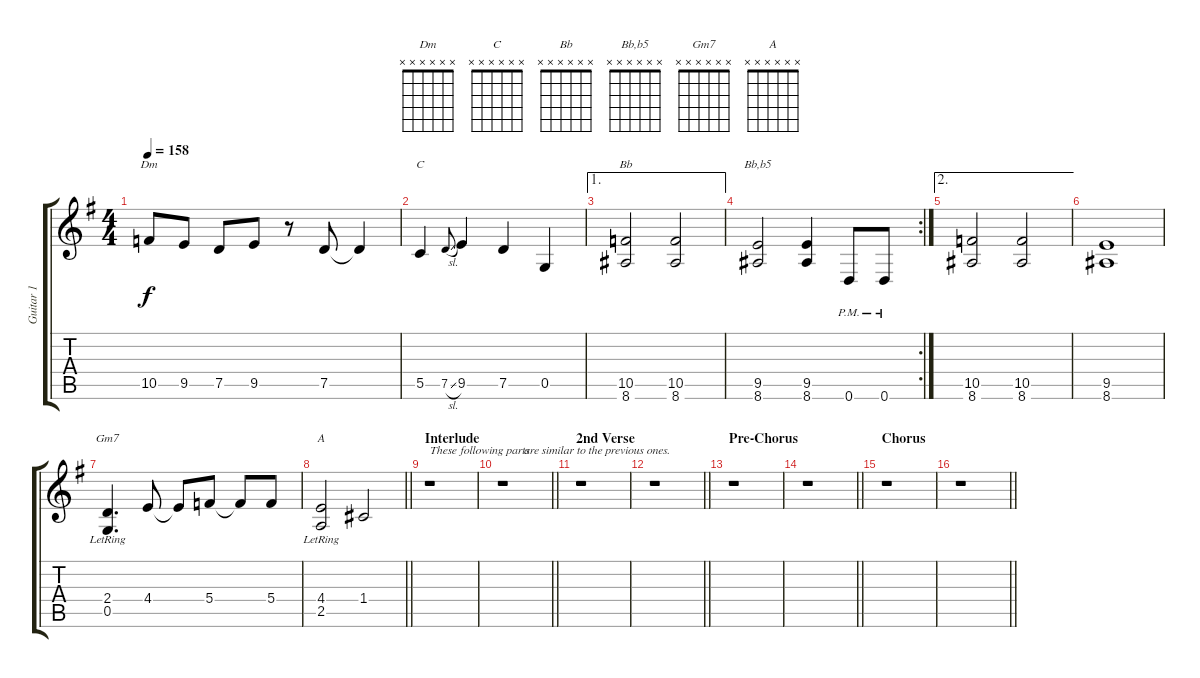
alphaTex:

\track ("Guitar 1" "Guitar 1") {instrument electricguitarclean}
\staff {score tabs}
\tuning (D4 A3 F3 C3 G2 D2) {hide}
\chord ("Dm" x x x x x x)
\chord ("C" x x x x x x)
\chord ("Bb" x x x x x x)
\chord ("Bb,b5" x x x x x x)
\chord ("Gm7" x x x x x x)
\chord ("A" x x x x x x)
\ts (4 4)
\tempo 158
\clef g2
\ks eminor
10.5.8{ch "Dm" dy f} 9.5.8 7.5.8 9.5.8 r.8 7.5.8 7.5{t}.4 |
5.5.4{ch "C"} 7.5{sl}.8{gr onbeat} 9.5.4 7.5.4 0.5.4 |
\ae 1
(10.5 8.6).2{ch "Bb"} (10.5 8.6).2 |
\rc 2
(9.5 8.6).2{ch "Bb,b5"} (9.5 8.6).4 0.6{pm}.8 0.6{pm}.8 |
\ae 2
(10.5 8.6).2{balance 8} (10.5 8.6).2 |
(9.5 8.6).1 |
(2.4 0.5{lr}).4{d ch "Gm7" instrument electricguitarclean} 4.4.8 4.4{t}.8 5.4.8 5.4{t}.8 5.4.8 |
\barLineRight lightlight
(4.4 2.5{lr}).2{ch "A"} 1.4.2 |
\section ("" "Interlude")
r.1{txt "These following parts"} |
\barLineRight lightlight
r.1{txt "       are similar to the previous ones."} |
\section ("" "2nd Verse")
r.1 |
\barLineRight lightlight
r.1 |
\section ("" "Pre-Chorus")
r.1 |
\barLineRight lightlight
r.1 |
\section ("" "Chorus")
r.1 |
\barLineRight lightlight
r.1
